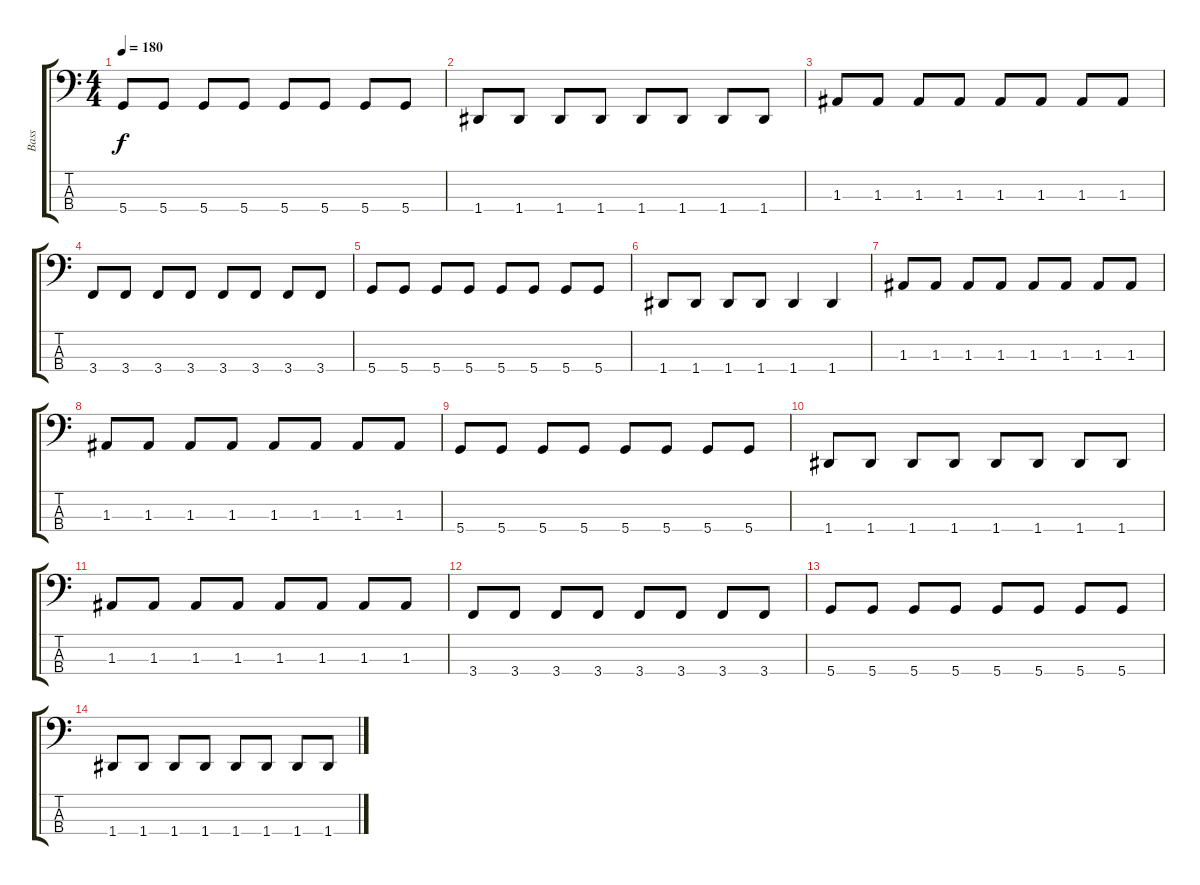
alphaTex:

\track ("Bass" "Bass") {instrument electricbasspick}
\staff {score tabs}
\tuning (G2 D2 A1 D1) {hide}
\ts (4 4)
\tempo 180
\clef f4
\ks c
5.4.8{dy f} 5.4.8 5.4.8 5.4.8 5.4.8 5.4.8 5.4.8 5.4.8 |
1.4.8 1.4.8 1.4.8 1.4.8 1.4.8 1.4.8 1.4.8 1.4.8 |
1.3.8 1.3.8 1.3.8 1.3.8 1.3.8 1.3.8 1.3.8 1.3.8 |
3.4.8 3.4.8 3.4.8 3.4.8 3.4.8 3.4.8 3.4.8 3.4.8 |
5.4.8 5.4.8 5.4.8 5.4.8 5.4.8 5.4.8 5.4.8 5.4.8 |
1.4.8 1.4.8 1.4.8 1.4.8 1.4.4 1.4.4 |
1.3.8 1.3.8 1.3.8 1.3.8 1.3.8 1.3.8 1.3.8 1.3.8 |
1.3.8 1.3.8 1.3.8 1.3.8 1.3.8 1.3.8 1.3.8 1.3.8 |
5.4.8 5.4.8 5.4.8 5.4.8 5.4.8 5.4.8 5.4.8 5.4.8 |
1.4.8 1.4.8 1.4.8 1.4.8 1.4.8 1.4.8 1.4.8 1.4.8 |
1.3.8 1.3.8 1.3.8 1.3.8 1.3.8 1.3.8 1.3.8 1.3.8 |
3.4.8 3.4.8 3.4.8 3.4.8 3.4.8 3.4.8 3.4.8 3.4.8 |
5.4.8 5.4.8 5.4.8 5.4.8 5.4.8 5.4.8 5.4.8 5.4.8 |
1.4.8 1.4.8 1.4.8 1.4.8 1.4.8 1.4.8 1.4.8 1.4.8
